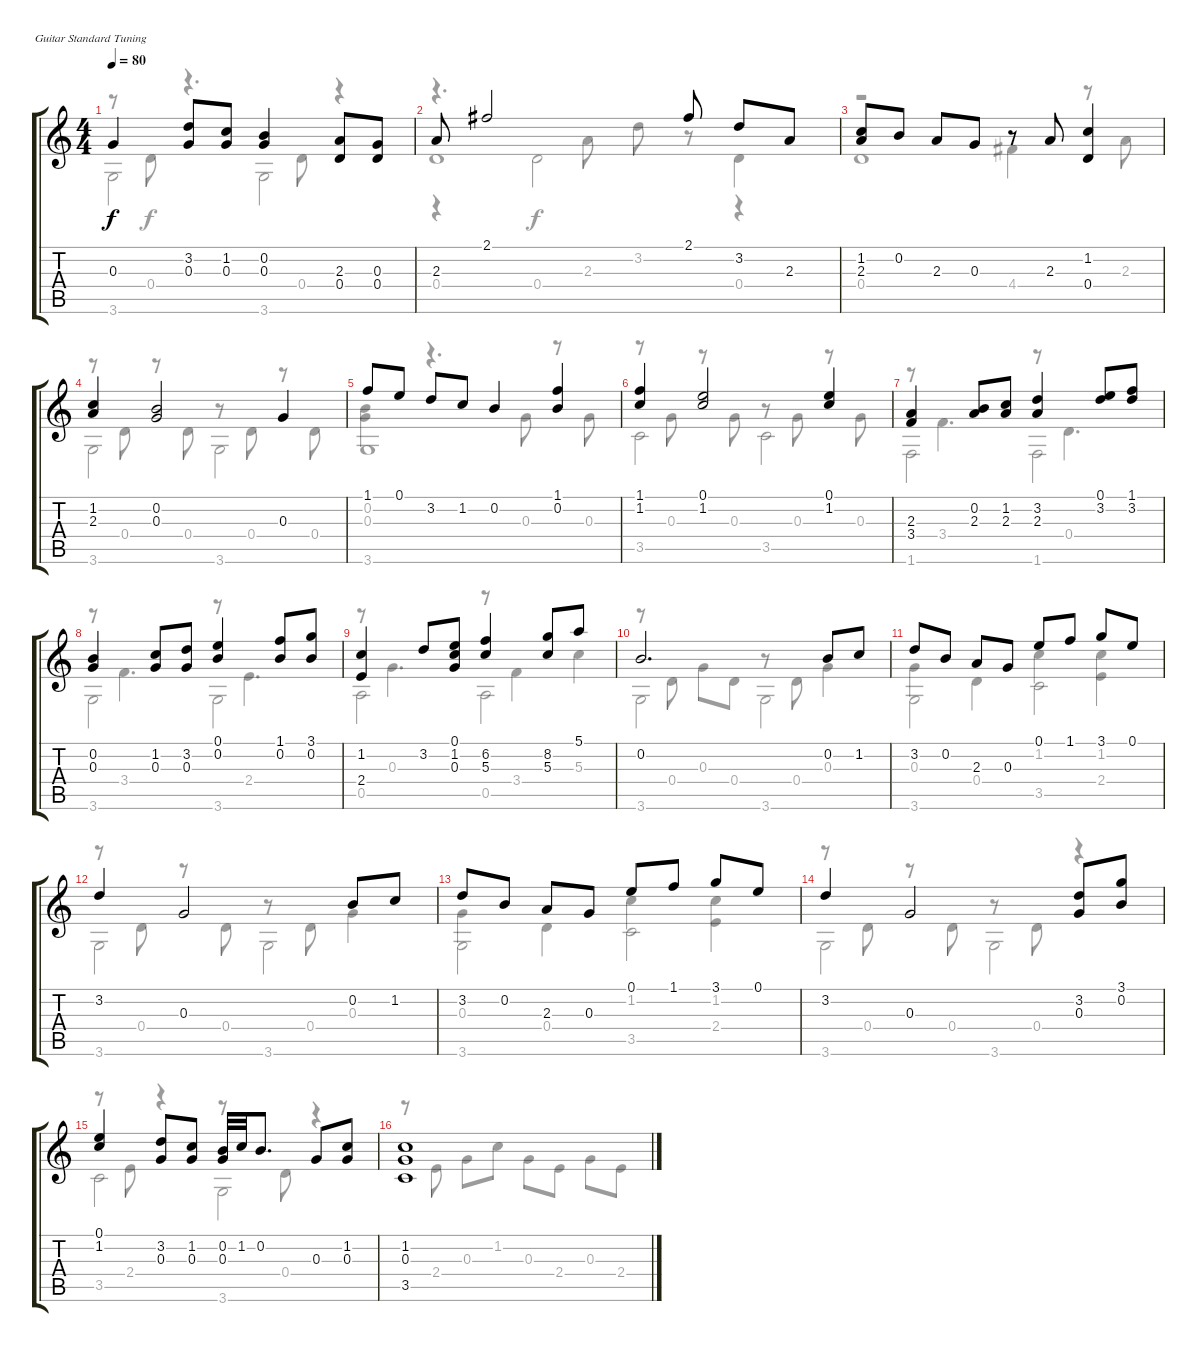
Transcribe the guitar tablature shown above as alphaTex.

\bracketExtendMode groupsimilarinstruments
\firstSystemTrackNameOrientation horizontal
\otherSystemsTrackNameOrientation horizontal
\track "" {instrument acousticguitarnylon}
\staff {score tabs}
\tuning (E4 B3 G3 D3 A2 E2)
\voice
\ts (4 4)
\tempo 80
\clef g2
\ks c
0.3.4{dy f} (3.2 0.3).8 (1.2 0.3).8 (0.2 0.3).4 (2.3 0.4).8 (0.3 0.4).8 |
2.3.8 2.1.2 2.1.8 3.2.8 2.3.8 |
(1.2 2.3).8 0.2.8 2.3.8 0.3.8 r.8 2.3.8 (1.2 0.4).4 |
(1.2 2.3).4 (0.2 0.3).2 0.3.4 |
1.1.8 0.1.8 3.2.8 1.2.8 0.2.4 (1.1 0.2).4 |
(1.1 1.2).4 (0.1 1.2).2 (0.1 1.2).4 |
(2.3 3.4).4 (0.2 2.3).8 (1.2 2.3).8 (3.2 2.3).4 (0.1 3.2).8 (1.1 3.2).8 |
(0.2 0.3).4 (1.2 0.3).8 (3.2 0.3).8 (0.1 0.2).4 (1.1 0.2).8 (3.1 0.2).8 |
(1.2 2.4).4 3.2.8 (0.1 1.2 0.3).8 (6.2 5.3).4 (8.2 5.3).8 5.1.8 |
0.2.2{d} 0.2.8 1.2.8 |
3.2.8 0.2.8 2.3.8 0.3.8 0.1.8 1.1.8 3.1.8 0.1.8 |
3.2.4 0.3.2 0.2.8 1.2.8 |
3.2.8 0.2.8 2.3.8 0.3.8 0.1.8 1.1.8 3.1.8 0.1.8 |
3.2.4 0.3.2 (3.2 0.3).8 (3.1 0.2).8 |
(0.1 1.2).4 (3.2 0.3).8 (1.2 0.3).8 (0.2 0.3).32 1.2.32 0.2.8{d} 0.3.8 (1.2 0.3).8 |
(1.2 0.3 3.5).1
\voice
\clef g2
\ottava regular
\simile none
\ks c
r.8{dy f} 0.4.8 r.4{d} 0.4.8 r.4 |
r.4{d} 2.3.8 3.2.8 r.8 0.4.4 |
r.2 4.4.4 r.8 2.3.8 |
r.8 0.4.8 r.8 0.4.8 r.8 0.4.8 r.8 0.4.8 |
(0.2 0.3).4 r.4{d} 0.3.8 r.8 0.3.8 |
r.8 0.3.8 r.8 0.3.8 r.8 0.3.8 r.8 0.3.8 |
r.8 3.4.4{d} r.8 0.4.4{d} |
r.8 3.4.4{d} r.8 2.4.4{d} |
r.8 0.3.4{d} r.8 3.4.4 5.3.4 |
r.8 0.4.8 0.3.8 0.4.8 r.8 0.4.8 0.3.4 |
0.3.4 0.4.4 1.2.4 (1.2 2.4).4 |
r.8 0.4.8 r.8 0.4.8 r.8 0.4.8 0.3.4 |
0.3.4 0.4.4 1.2.4 (1.2 2.4).4 |
r.8 0.4.8 r.8 0.4.8 r.8 0.4.8 r.4 |
r.8 2.4.8 r.4 r.8{beam invert beam split} 0.4.8{beam split} r.4{beam split} |
r.8 2.4.8 0.3.8 1.2.8 0.3.8 2.4.8 0.3.8 2.4.8
\voice
\clef g2
\ottava regular
\simile none
\ks c
3.6.2{dy f} 3.6.2 |
0.4.1 |
0.4.1 |
3.6.2 3.6.2 |
3.6.1 |
3.5.2 3.5.2 |
1.6.2 1.6.2 |
3.6.2 3.6.2 |
0.5.2 0.5.2 |
3.6.2 3.6.2 |
3.6.2 3.5.2 |
3.6.2 3.6.2 |
3.6.2 3.5.2 |
3.6.2 3.6.2 |
3.5.2 3.6.2 |
\voice
\clef g2
\ottava regular
\simile none
\ks c
|
r.4 0.4.2 r.4 |
|
|
|
|
|
|
|
|
|
|
|
|
|
